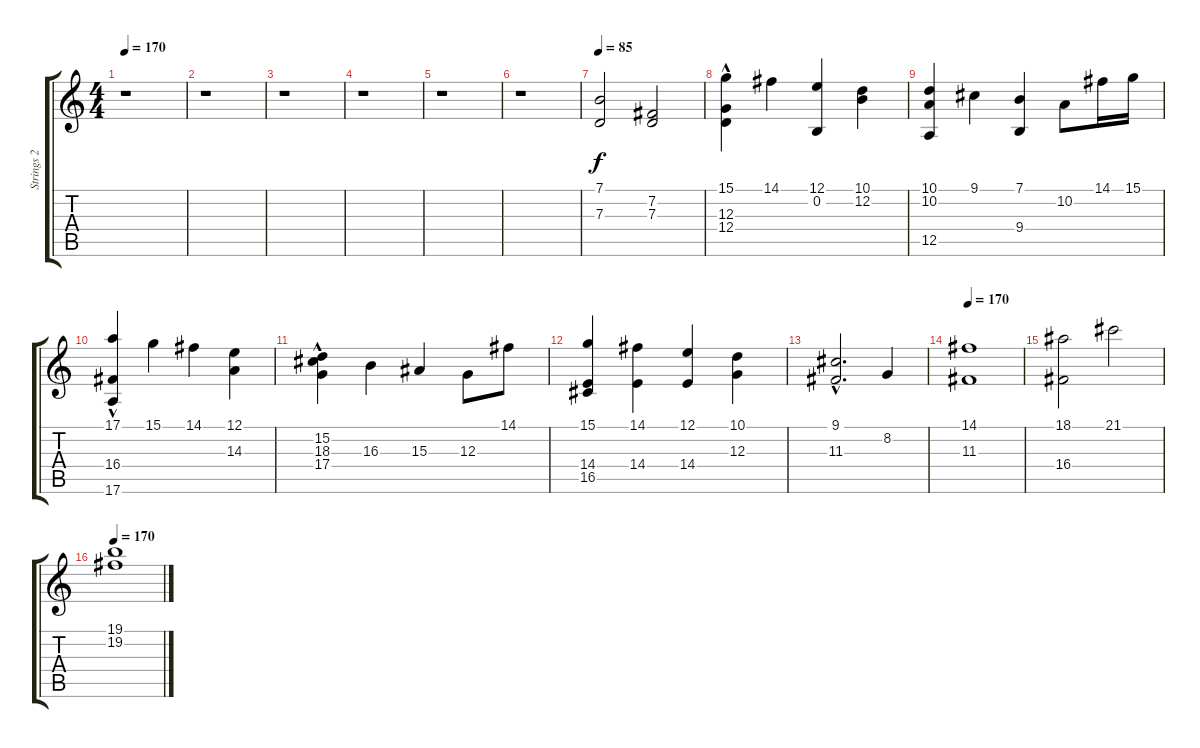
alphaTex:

\track ("Strings 2" "Strings 2") {instrument synthstrings1}
\staff {score tabs}
\tuning (E4 B3 G3 D3 A2 E2) {hide}
\ts (4 4)
\tempo 170
\clef g2
\ks c
r.1{dy f} |
r.1 |
r.1 |
r.1 |
r.1 |
r.1 |
\tempo 85
(7.1 7.3).2 (7.2 7.3).2 |
(15.1 12.3{hac} 12.4).4 14.1.4 (12.1 0.2).4 (10.1 12.2).4 |
(10.1 10.2 12.5).4 9.1.4 (7.1 9.4).4 10.2.8 14.1.16 15.1.16 |
(17.1 16.4{hac} 17.6).4 15.1.4 14.1.4 (12.1 14.3).4 |
(15.2{hac} 18.3 17.4).4 16.3.4 15.3.4 12.3.8 14.1.8 |
(15.1 14.4 16.5).4 (14.1 14.4).4 (12.1 14.4).4 (10.1 12.3).4 |
(9.1 11.3{hac}).2{d} 8.2.4 |
\tempo 170
(14.1 11.3).1 |
(18.1 16.4).2 21.1.2 |
\tempo 170
(19.1 19.2).1
